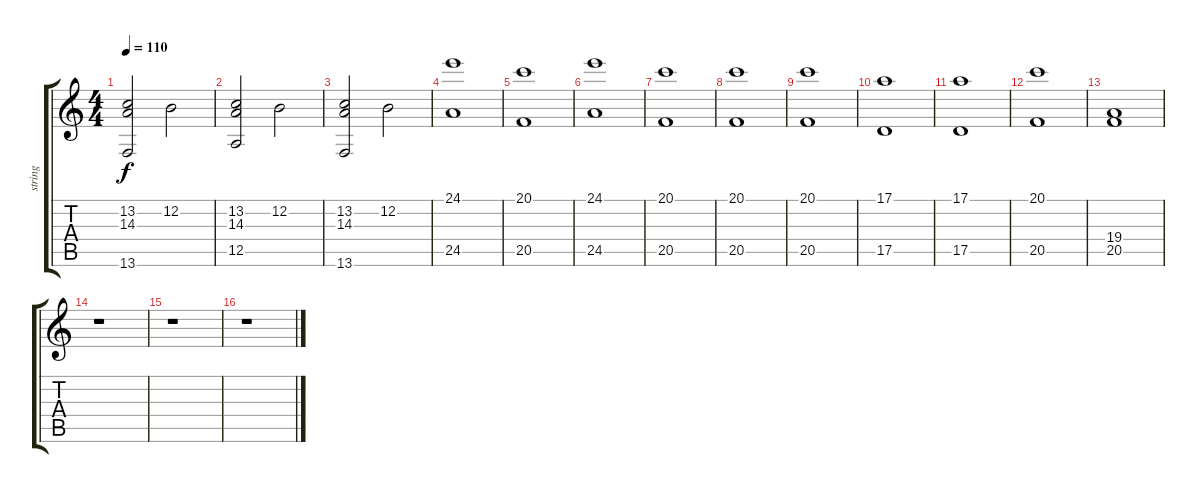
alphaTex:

\track ("string" "string") {instrument stringensemble2}
\staff {score tabs}
\tuning (E4 B3 G3 D3 A2 E2) {hide}
\ts (4 4)
\tempo 110
\clef g2
\ks c
(13.2 14.3 13.6).2{dy f} 12.2.2 |
(13.2 14.3 12.5).2 12.2.2 |
(13.2 14.3 13.6).2 12.2.2 |
(24.1 24.5).1 |
(20.1 20.5).1 |
(24.1 24.5).1 |
(20.1 20.5).1 |
(20.1 20.5).1 |
(20.1 20.5).1 |
(17.1 17.5).1 |
(17.1 17.5).1 |
(20.1 20.5).1 |
(19.4 20.5).1 |
r.1 |
r.1 |
r.1
